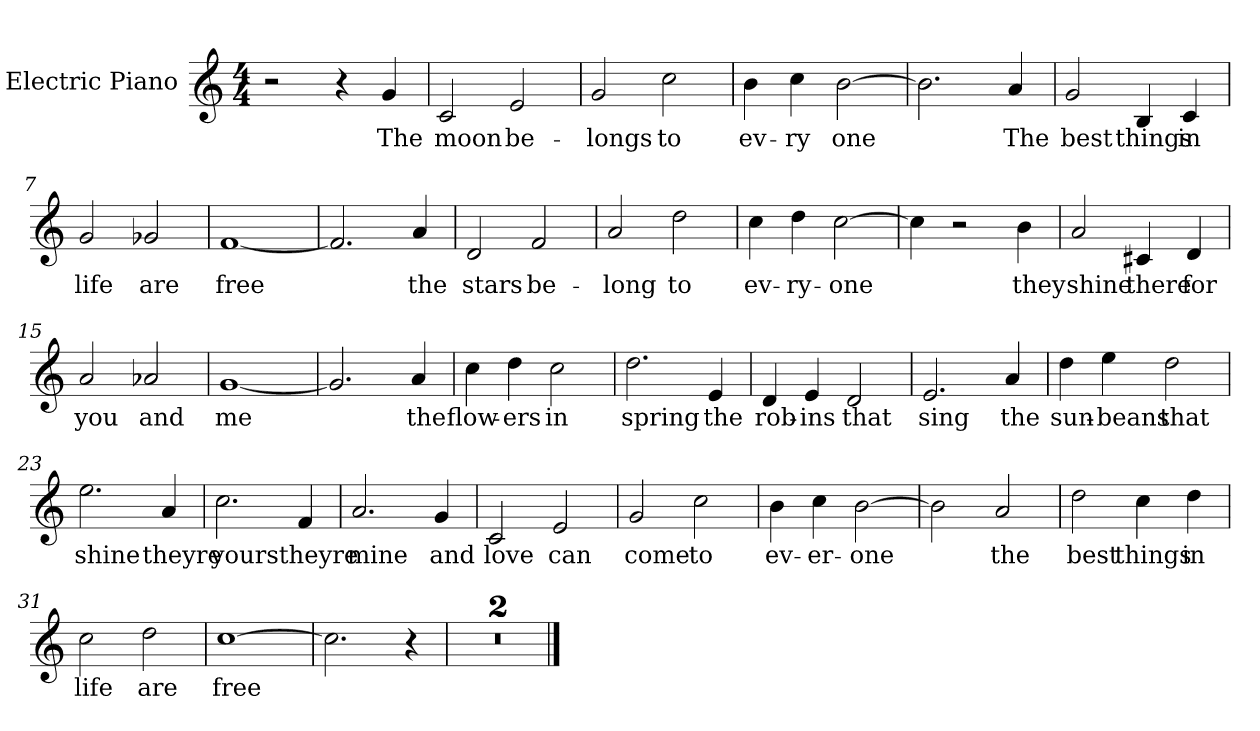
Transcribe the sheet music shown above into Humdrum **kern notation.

**kern	**text
*part1	*part1
*staff1	*staff1
*I"Electric Piano	*
*I'E.Pno	*
*clefG2	*
*k[]	*
*C:	*
*M4/4	*
=1	=1
2r	.
4r	.
4g/	The
=2	=2
2c/	moon
2e/	be-
=3	=3
2g/	-longs
2cc\	to
=4	=4
4b\	ev-
4cc\	-ry
[2b\	one
=5	=5
2.b\]	.
4a/	The
=6	=6
2g/	best
4B/	things
4c/	in
!!LO:LB:g=z
=7	=7
2g/	life
2g-X/	are
=8	=8
[1f	free
=9	=9
2.f/]	.
4a/	the
=10	=10
2d/	stars
2f/	be-
=11	=11
2a/	-long
2dd\	to
=12	=12
4cc\	ev-
4dd\	-ry-
[2cc\	-one
=13	=13
4cc\]	.
2r	.
4b\	they
!!LO:LB:g=z
=14	=14
2a/	shine
4c#X/	there
4d/	for
=15	=15
2a/	you
2a-X/	and
=16	=16
[1g	me
=17	=17
2.g/]	.
4a/	the
=18	=18
4cc\	flow-
4dd\	-ers
2cc\	in
=19	=19
2.dd\	spring
4e/	the
=20	=20
4d/	rob-
4e/	-ins
2d/	that
!!LO:LB:g=z
=21	=21
2.e/	sing
4a/	the
=22	=22
4dd\	sun-
4ee\	-beans
2dd\	that
=23	=23
2.ee\	shine
4a/	theyre
=24	=24
2.cc\	yours
4f/	theyre
=25	=25
2.a/	mine
4g/	and
=26	=26
2c/	love
2e/	can
!!LO:LB:g=z
=27	=27
2g/	come
2cc\	to
=28	=28
4b\	ev-
4cc\	-er-
[2b\	-one
=29	=29
2b\]	.
2a/	the
=30	=30
2dd\	best
4cc\	things
4dd\	in
=31	=31
2cc\	life
2dd\	are
=32	=32
[1cc	free
=33	=33
2.cc\]	.
4r	.
=34	=34
1r	.
=35	=35
1r	.
==	==
*-	*-
